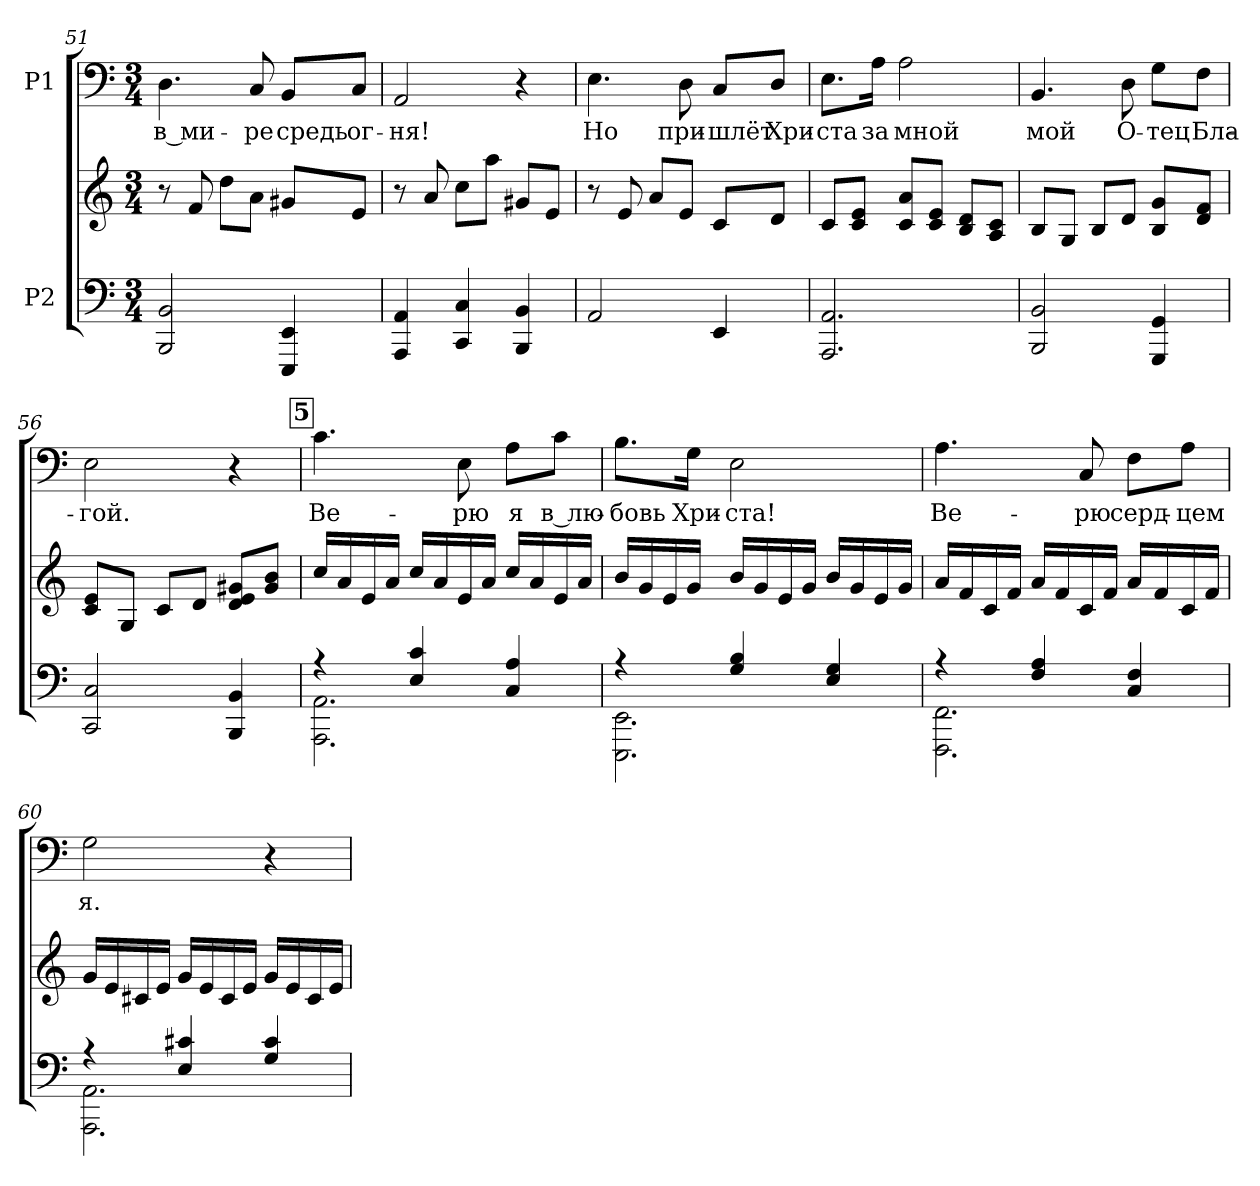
**kern	**kern	**kern	**text
*part2	*part2	*part1	*part1
*staff3	*staff2	*staff1	*staff1
*I"P2	*	*I"P1	*
*clefF4	*clefG2	*clefF4	*
*k[]	*k[]	*k[]	*
*a:	*a:	*a:	*
*M3/4	*M3/4	*M3/4	*
=51	=51	=51	=51
!	!	!	!LO:LY:b:color=#000000
2BBBi/ 2BBi	8r	4.Di\	в ми-
.	8fi/	.	.
.	8ddi\L	.	.
!	!	!	!LO:LY:b:color=#000000
.	8ai\J	8Ci/	-ре
!	!	!	!LO:LY:b:color=#000000
4EEEi/ 4EEi	8g#Xi/L	8BBi/L	средь
!	!	!	!LO:LY:b:color=#000000
.	8ei/J	8Ci/J	ог-
=52	=52	=52	=52
!	!	!	!LO:LY:b:color=#000000
4AAAi/ 4AAi	8r	2AAi/	-ня!
.	8ai/	.	.
4CCi/ 4Ci	8cci\L	.	.
.	8aai\J	.	.
4BBBi/ 4BBi	8g#Xi/L	4r	.
.	8ei/J	.	.
=53	=53	=53	=53
!	!	!	!LO:LY:b:color=#000000
2AAi/	8r	4.Ei\	Но
.	8ei/	.	.
.	8ai/L	.	.
!	!	!	!LO:LY:b:color=#000000
.	8ei/J	8Di\	при-
!	!	!	!LO:LY:b:color=#000000
4EEi/	8ci/L	8Ci/L	-шлёт
!	!	!	!LO:LY:b:color=#000000
.	8di/J	8Di/J	Хри-
=54	=54	=54	=54
!	!	!	!LO:LY:b:color=#000000
2.AAAi/ 2.AAi	8ci/L	8.Ei\L	-ста
.	8ci/ 8eiJ	.	.
!	!	!	!LO:LY:b:color=#000000
.	.	16Ai\Jk	за
!	!	!	!LO:LY:b:color=#000000
.	8ci/ 8aiL	2Ai\	мной
.	8ci/ 8eiJ	.	.
.	8Bi/ 8diL	.	.
.	8Ai/ 8ciJ	.	.
!!LO:LB:g=z
=55	=55	=55	=55
!	!	!	!LO:LY:b:color=#000000
2BBBi/ 2BBi	8Bi/L	4.BBi/	мой
.	8Gi/J	.	.
.	8Bi/L	.	.
!	!	!	!LO:LY:b:color=#000000
.	8di/J	8Di\	О-
!	!	!	!LO:LY:b:color=#000000
4GGGi/ 4GGi	8Bi/ 8giL	8Gi\L	-тец
!	!	!	!LO:LY:b:color=#000000
.	8di/ 8fiJ	8Fi\J	Бла-
=56	=56	=56	=56
!	!	!	!LO:LY:b:color=#000000
2CCi/ 2Ci	8ci/ 8eiL	2Ei\	-гой.
.	8Gi/J	.	.
.	8ci/L	.	.
.	8di/J	.	.
4BBBi/ 4BBi	8di/ 8ei 8g#XiL	4r	.
.	8g#i/ 8biJ	.	.
!!LO:REH:place=s1:color=#000000:enc=box:fs=11.9365:t=5
=57	=57	=57	=57
*^	*	*	*
!	!	!	!	!LO:LY:b:color=#000000
4r	2.AAAi\ 2.AAi	16cci/LL	4.ci\	Ве-
.	.	16ai/	.	.
.	.	16ei/	.	.
.	.	16ai/JJ	.	.
4Ei/ 4ci	.	16cci/LL	.	.
.	.	16ai/	.	.
!	!	!	!	!LO:LY:b:color=#000000
.	.	16ei/	8Ei\	-рю
.	.	16ai/JJ	.	.
!	!	!	!	!LO:LY:b:color=#000000
4Ci/ 4Ai	.	16cci/LL	8Ai\L	я
.	.	16ai/	.	.
!	!	!	!	!LO:LY:b:color=#000000
.	.	16ei/	8ci\J	в лю-
.	.	16ai/JJ	.	.
=58	=58	=58	=58	=58
!	!	!	!	!LO:LY:b:color=#000000
4r	2.EEEi\ 2.EEi	16bi/LL	8.Bi\L	-бовь
.	.	16gi/	.	.
.	.	16ei/	.	.
!	!	!	!	!LO:LY:b:color=#000000
.	.	16gi/JJ	16Gi\Jk	Хри-
!	!	!	!	!LO:LY:b:color=#000000
4Gi/ 4Bi	.	16bi/LL	2Ei\	-ста!
.	.	16gi/	.	.
.	.	16ei/	.	.
.	.	16gi/JJ	.	.
4Ei/ 4Gi	.	16bi/LL	.	.
.	.	16gi/	.	.
.	.	16ei/	.	.
.	.	16gi/JJ	.	.
!!LO:LB:g=z
=59	=59	=59	=59	=59
!	!	!	!	!LO:LY:b:color=#000000
4r	2.FFFi\ 2.FFi	16ai/LL	4.Ai\	Ве-
.	.	16fi/	.	.
.	.	16ci/	.	.
.	.	16fi/JJ	.	.
4Fi/ 4Ai	.	16ai/LL	.	.
.	.	16fi/	.	.
!	!	!	!	!LO:LY:b:color=#000000
.	.	16ci/	8Ci/	-рю
.	.	16fi/JJ	.	.
!	!	!	!	!LO:LY:b:color=#000000
4Ci/ 4Fi	.	16ai/LL	8Fi\L	серд-
.	.	16fi/	.	.
!	!	!	!	!LO:LY:b:color=#000000
.	.	16ci/	8Ai\J	-цем
.	.	16fi/JJ	.	.
=60	=60	=60	=60	=60
!	!	!	!	!LO:LY:b:color=#000000
4r	2.AAAi\ 2.AAi	16gi/LL	2Gi\	я.
.	.	16ei/	.	.
.	.	16c#Xi/	.	.
.	.	16ei/JJ	.	.
4Ei/ 4c#Xi	.	16gi/LL	.	.
.	.	16ei/	.	.
.	.	16c#i/	.	.
.	.	16ei/JJ	.	.
4Gi/ 4c#i	.	16gi/LL	4r	.
.	.	16ei/	.	.
.	.	16c#i/	.	.
.	.	16ei/JJ	.	.
*v	*v	*	*	*
=	=	=	=
*-	*-	*-	*-
